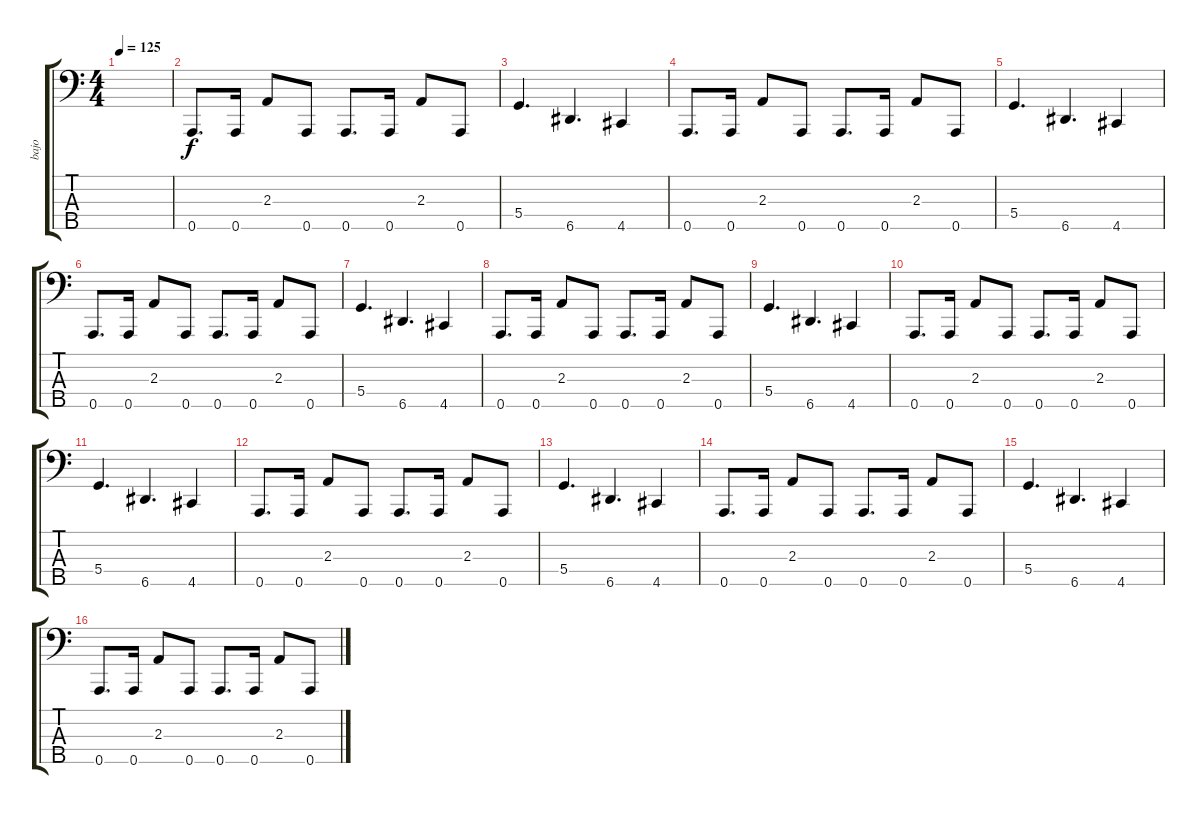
\track ("bajo" "bajo") {instrument slapbass1}
\staff {score tabs}
\tuning (F2 C2 G1 D1 A0) {hide}
\ts (4 4)
\tempo 125
\clef f4
\ks c
|
0.5.8{d} 0.5.16 2.3.8 0.5.8 0.5.8{d} 0.5.16 2.3.8 0.5.8 |
5.4.4{d} 6.5.4{d} 4.5.4 |
0.5.8{d} 0.5.16 2.3.8 0.5.8 0.5.8{d} 0.5.16 2.3.8 0.5.8 |
5.4.4{d} 6.5.4{d} 4.5.4 |
0.5.8{d} 0.5.16 2.3.8 0.5.8 0.5.8{d} 0.5.16 2.3.8 0.5.8 |
5.4.4{d} 6.5.4{d} 4.5.4 |
0.5.8{d} 0.5.16 2.3.8 0.5.8 0.5.8{d} 0.5.16 2.3.8 0.5.8 |
5.4.4{d} 6.5.4{d} 4.5.4 |
0.5.8{d} 0.5.16 2.3.8 0.5.8 0.5.8{d} 0.5.16 2.3.8 0.5.8 |
5.4.4{d} 6.5.4{d} 4.5.4 |
0.5.8{d} 0.5.16 2.3.8 0.5.8 0.5.8{d} 0.5.16 2.3.8 0.5.8 |
5.4.4{d} 6.5.4{d} 4.5.4 |
0.5.8{d} 0.5.16 2.3.8 0.5.8 0.5.8{d} 0.5.16 2.3.8 0.5.8 |
5.4.4{d} 6.5.4{d} 4.5.4 |
0.5.8{d} 0.5.16 2.3.8 0.5.8 0.5.8{d} 0.5.16 2.3.8 0.5.8
